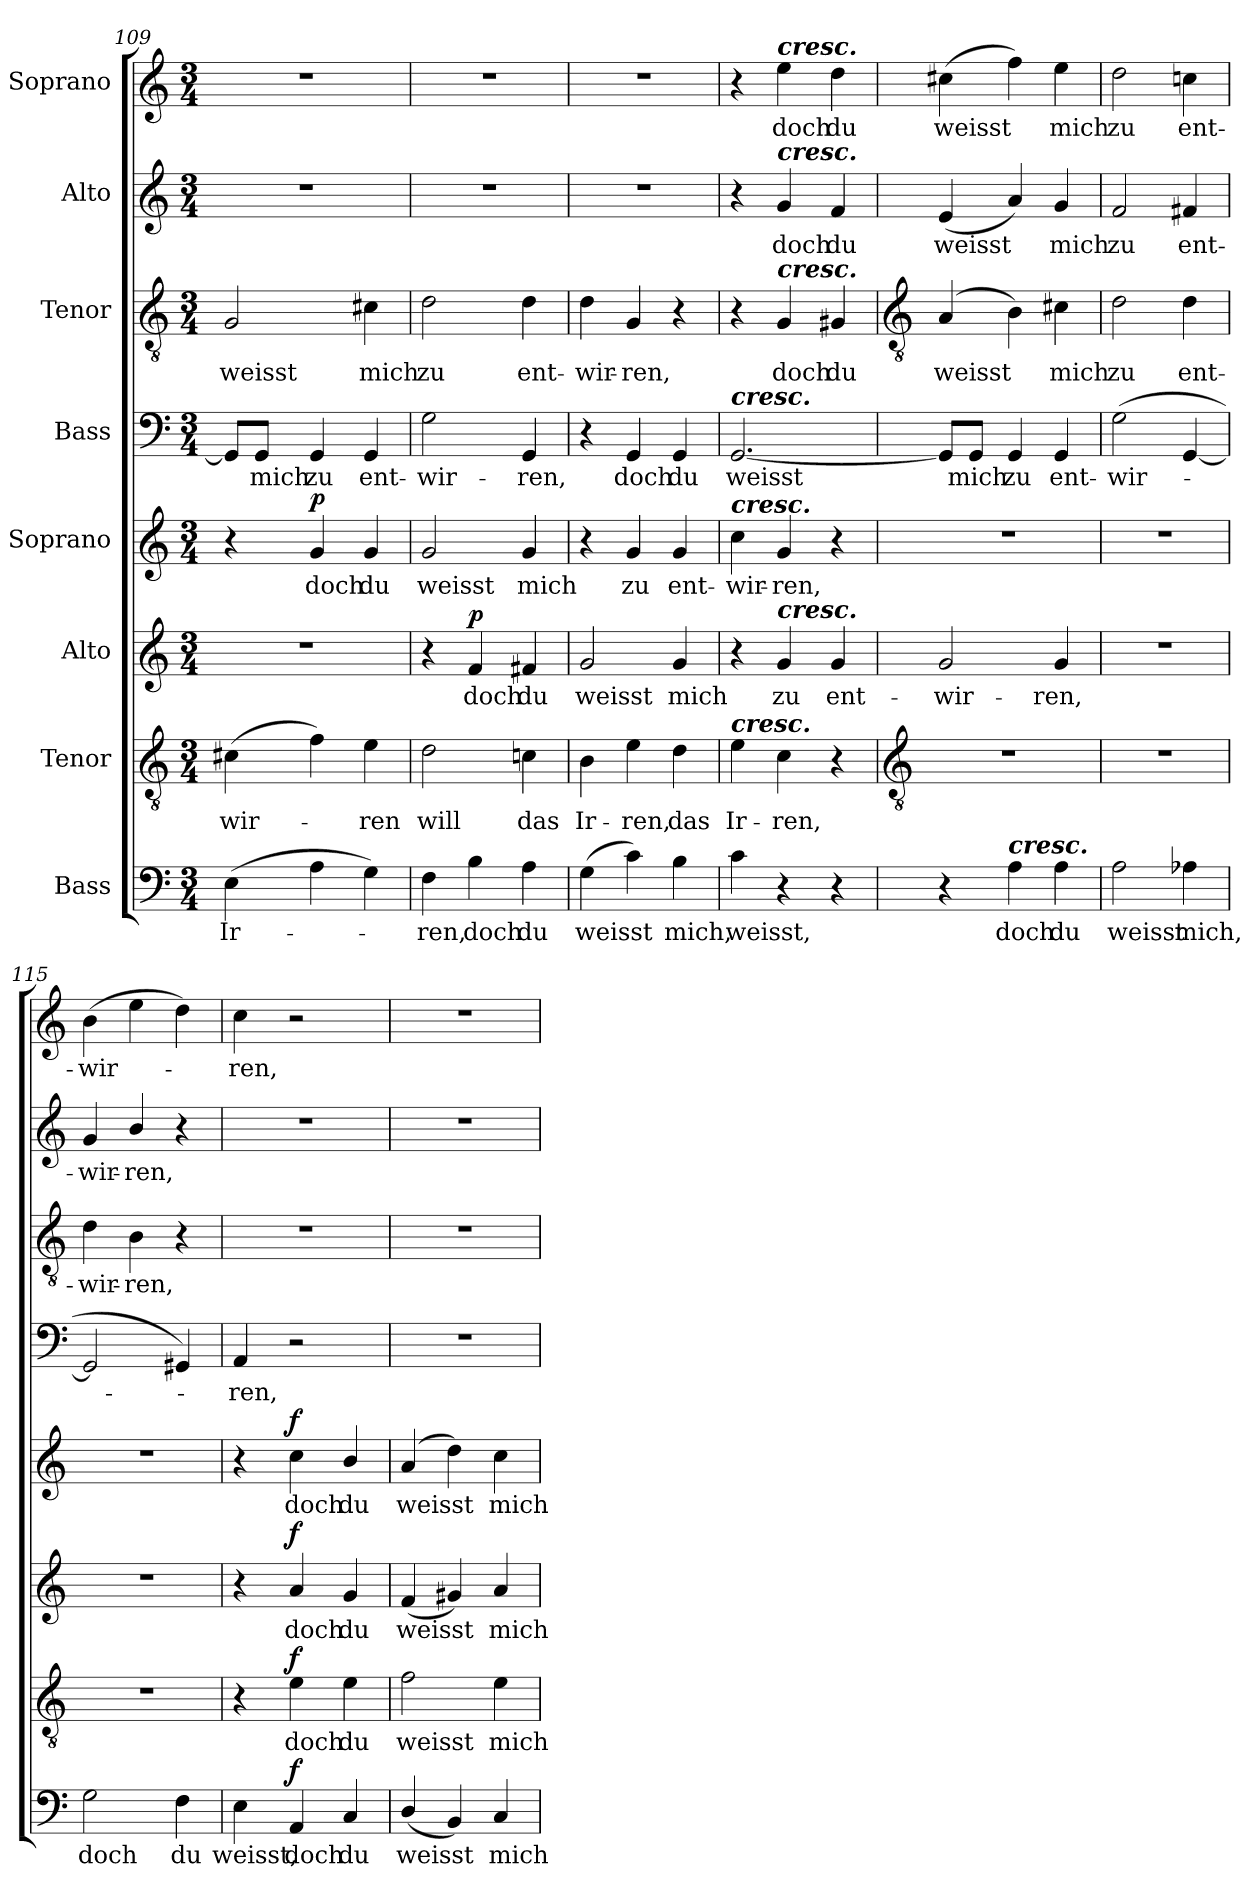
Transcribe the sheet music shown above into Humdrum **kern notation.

**kern	**text	**dynam	**kern	**text	**dynam	**kern	**text	**dynam	**kern	**text	**dynam	**kern	**text	**kern	**text	**kern	**text	**kern	**text
*part8	*part8	*part8	*part7	*part7	*part7	*part6	*part6	*part6	*part5	*part5	*part5	*part4	*part4	*part3	*part3	*part2	*part2	*part1	*part1
*staff8	*staff8	*staff8	*staff7	*staff7	*staff7	*staff6	*staff6	*staff6	*staff5	*staff5	*staff5	*staff4	*staff4	*staff3	*staff3	*staff2	*staff2	*staff1	*staff1
*I"Bass	*	*	*I"Tenor	*	*	*I"Alto	*	*	*I"Soprano	*	*	*I"Bass	*	*I"Tenor	*	*I"Alto	*	*I"Soprano	*
*clefF4	*	*	*clefGv2	*	*	*clefG2	*	*	*clefG2	*	*	*clefF4	*	*clefGv2	*	*clefG2	*	*clefG2	*
*k[]	*	*	*k[]	*	*	*k[]	*	*	*k[]	*	*	*k[]	*	*k[]	*	*k[]	*	*k[]	*
*C:	*	*	*C:	*	*	*C:	*	*	*C:	*	*	*C:	*	*C:	*	*C:	*	*C:	*
*M3/4	*	*	*M3/4	*	*	*M3/4	*	*	*M3/4	*	*	*M3/4	*	*M3/4	*	*M3/4	*	*M3/4	*
=109	=109	=109	=109	=109	=109	=109	=109	=109	=109	=109	=109	=109	=109	=109	=109	=109	=109	=109	=109
!	!LO:LY:b	!	!	!LO:LY:b	!	!LO:N:vis=1	!	!	!	!	!	!	!	!	!LO:LY:b	!LO:N:vis=1	!	!LO:N:vis=1	!
(>4E	Ir-	.	(>4c#X	-wir-	.	2.r	.	.	4r	.	.	8GG/L]	.	2G	weisst	2.r	.	2.r	.
!	!	!	!	!	!	!	!	!	!	!	!	!	!LO:LY:b	!	!	!	!	!	!
.	.	.	.	.	.	.	.	.	.	.	.	8GG/J	mich	.	.	.	.	.	.
!	!	!	!	!	!	!	!	!	!	!LO:LY:b	!LO:DY:b	!	!LO:LY:b	!	!	!	!	!	!
4A	.	.	4f)	.	.	.	.	.	4g	doch	p	4GG	zu	.	.	.	.	.	.
!	!	!	!	!LO:LY:b	!	!	!	!	!	!LO:LY:b	!	!	!LO:LY:b	!	!LO:LY:b	!	!	!	!
4G)	.	.	4e	ren	.	.	.	.	4g	du	.	4GG	ent-	4c#X	mich	.	.	.	.
=110	=110	=110	=110	=110	=110	=110	=110	=110	=110	=110	=110	=110	=110	=110	=110	=110	=110	=110	=110
!	!LO:LY:b	!	!	!LO:LY:b	!	!	!	!	!	!LO:LY:b	!	!	!LO:LY:b	!	!LO:LY:b	!LO:N:vis=1	!	!LO:N:vis=1	!
4F	ren,	.	2d	will	.	4r	.	.	2g	weisst	.	2G	-wir-	2d	zu	2.r	.	2.r	.
!	!LO:LY:b	!	!	!	!	!	!LO:LY:b	!LO:DY:b	!	!	!	!	!	!	!	!	!	!	!
4B	doch	.	.	.	.	4f	doch	p	.	.	.	.	.	.	.	.	.	.	.
!	!LO:LY:b	!	!	!LO:LY:b	!	!	!LO:LY:b	!	!	!LO:LY:b	!	!	!LO:LY:b	!	!LO:LY:b	!	!	!	!
4A	du	.	4cn	das	.	4f#X	du	.	4g	mich	.	4GG	-ren,	4d	ent-	.	.	.	.
=111	=111	=111	=111	=111	=111	=111	=111	=111	=111	=111	=111	=111	=111	=111	=111	=111	=111	=111	=111
!	!LO:LY:b	!	!	!LO:LY:b	!	!	!LO:LY:b	!	!	!	!	!	!	!	!LO:LY:b	!LO:N:vis=1	!	!LO:N:vis=1	!
(>4G	weisst	.	4B	Ir-	.	2g	weisst	.	4r	.	.	4r	.	4d	-wir-	2.r	.	2.r	.
!	!	!	!	!LO:LY:b	!	!	!	!	!	!LO:LY:b	!	!	!LO:LY:b	!	!LO:LY:b	!	!	!	!
4c)	.	.	4e	-ren,	.	.	.	.	4g	zu	.	4GG	doch	4G	-ren,	.	.	.	.
!	!LO:LY:b	!	!	!LO:LY:b	!	!	!LO:LY:b	!	!	!LO:LY:b	!	!	!LO:LY:b	!	!	!	!	!	!
4B	mich,	.	4d	das	.	4g	mich	.	4g	ent-	.	4GG	du	4r	.	.	.	.	.
=112	=112	=112	=112	=112	=112	=112	=112	=112	=112	=112	=112	=112	=112	=112	=112	=112	=112	=112	=112
!	!	!	!	!	!	!	!	!	!	!	!	!LO:TX:a:Bi:t=cresc.	!	!	!	!	!	!	!
!	!	!	!	!	!	!	!	!	!LO:TX:a:Bi:t=cresc.	!	!	!	!	!	!	!	!	!	!
!	!	!	!LO:TX:a:Bi:t=cresc.	!	!	!	!	!	!	!	!	!	!	!	!	!	!	!	!
!	!LO:LY:b	!	!	!LO:LY:b	!	!	!	!	!	!LO:LY:b	!	!	!LO:LY:b	!	!	!	!	!	!
4c	weisst,	.	4e	Ir-	.	4r	.	.	4cc	-wir-	.	[2.GG	weisst	4r	.	4r	.	4r	.
!	!	!	!	!	!	!	!	!	!	!	!	!	!	!	!	!	!	!LO:TX:a:Bi:t=cresc.	!
!	!	!	!	!	!	!	!	!	!	!	!	!	!	!	!	!LO:TX:a:Bi:t=cresc.	!	!	!
!	!	!	!	!	!	!	!	!	!	!	!	!	!	!LO:TX:a:Bi:t=cresc.	!	!	!	!	!
!	!	!	!	!	!	!LO:TX:a:Bi:t=cresc.	!	!	!	!	!	!	!	!	!	!	!	!	!
!	!	!	!	!LO:LY:b	!	!	!LO:LY:b	!	!	!LO:LY:b	!	!	!	!	!LO:LY:b	!	!LO:LY:b	!	!LO:LY:b
4r	.	.	4c	-ren,	.	4g	zu	.	4g	-ren,	.	.	.	4G	doch	4g	doch	4ee	doch
!	!	!	!	!	!	!	!LO:LY:b	!	!	!	!	!	!	!	!LO:LY:b	!	!LO:LY:b	!	!LO:LY:b
4r	.	.	4r	.	.	4g	ent-	.	4r	.	.	.	.	4G#X	du	4f	du	4dd	du
!!LO:LB:g=z
=113	=113	=113	=113	=113	=113	=113	=113	=113	=113	=113	=113	=113	=113	=113	=113	=113	=113	=113	=113
*	*	*	*clefGv2	*	*	*	*	*	*	*	*	*	*	*clefGv2	*	*	*	*	*
!	!	!	!LO:N:vis=1	!	!	!	!LO:LY:b	!	!LO:N:vis=1	!	!	!	!	!	!LO:LY:b	!	!LO:LY:b	!	!LO:LY:b
4r	.	.	2.r	.	.	2g	-wir-	.	2.r	.	.	8GG/L]	.	(<4A	weisst	(<4e	weisst	(>4cc#X	weisst
!	!	!	!	!	!	!	!	!	!	!	!	!	!LO:LY:b	!	!	!	!	!	!
.	.	.	.	.	.	.	.	.	.	.	.	8GG/J	mich	.	.	.	.	.	.
!LO:TX:a:Bi:t=cresc.	!	!	!	!	!	!	!	!	!	!	!	!	!	!	!	!	!	!	!
!	!LO:LY:b	!	!	!	!	!	!	!	!	!	!	!	!LO:LY:b	!	!	!	!	!	!
4A	doch	.	.	.	.	.	.	.	.	.	.	4GG	zu	4B)	.	4a)	.	4ff)	.
!	!LO:LY:b	!	!	!	!	!	!LO:LY:b	!	!	!	!	!	!LO:LY:b	!	!LO:LY:b	!	!LO:LY:b	!	!LO:LY:b
4A	du	.	.	.	.	4g	-ren,	.	.	.	.	4GG	ent-	4c#X	mich	4g	mich	4ee	mich
=114	=114	=114	=114	=114	=114	=114	=114	=114	=114	=114	=114	=114	=114	=114	=114	=114	=114	=114	=114
!	!LO:LY:b	!	!LO:N:vis=1	!	!	!LO:N:vis=1	!	!	!LO:N:vis=1	!	!	!	!LO:LY:b	!	!LO:LY:b	!	!LO:LY:b	!	!LO:LY:b
2A	weisst	.	2.r	.	.	2.r	.	.	2.r	.	.	(>2G	-wir-	2d	zu	2f	zu	2dd	zu
!	!LO:LY:b	!	!	!	!	!	!	!	!	!	!	!	!	!	!LO:LY:b	!	!LO:LY:b	!	!LO:LY:b
4A-X	mich,	.	.	.	.	.	.	.	.	.	.	[4GG	.	4d	ent-	4f#X	ent-	4ccn	ent-
=115	=115	=115	=115	=115	=115	=115	=115	=115	=115	=115	=115	=115	=115	=115	=115	=115	=115	=115	=115
!	!LO:LY:b	!	!LO:N:vis=1	!	!	!LO:N:vis=1	!	!	!LO:N:vis=1	!	!	!	!	!	!LO:LY:b	!	!LO:LY:b	!	!LO:LY:b
2G	doch	.	2.r	.	.	2.r	.	.	2.r	.	.	2GG]	.	4d	-wir-	4g	-wir-	(>4b	-wir-
!	!	!	!	!	!	!	!	!	!	!	!	!	!	!	!LO:LY:b	!	!LO:LY:b	!	!
.	.	.	.	.	.	.	.	.	.	.	.	.	.	4B	-ren,	4b/	-ren,	4ee	.
!	!LO:LY:b	!	!	!	!	!	!	!	!	!	!	!	!	!	!	!	!	!	!
4F	du	.	.	.	.	.	.	.	.	.	.	4GG#X)	.	4r	.	4r	.	4dd)	.
=116	=116	=116	=116	=116	=116	=116	=116	=116	=116	=116	=116	=116	=116	=116	=116	=116	=116	=116	=116
!	!LO:LY:b	!	!	!	!	!	!	!	!	!	!	!	!LO:LY:b	!LO:N:vis=1	!	!LO:N:vis=1	!	!	!LO:LY:b
4E	weisst,	.	4r	.	.	4r	.	.	4r	.	.	4AA	ren,	2.r	.	2.r	.	4cc	ren,
!	!LO:LY:b	!LO:DY:b	!	!LO:LY:b	!LO:DY:b	!	!LO:LY:b	!LO:DY:b	!	!LO:LY:b	!LO:DY:b	!	!	!	!	!	!	!	!
4AA	doch	f	4e	doch	f	4a	doch	f	4cc	doch	f	2r	.	.	.	.	.	2r	.
!	!LO:LY:b	!	!	!LO:LY:b	!	!	!LO:LY:b	!	!	!LO:LY:b	!	!	!	!	!	!	!	!	!
4C	du	.	4e	du	.	4g	du	.	4b/	du	.	.	.	.	.	.	.	.	.
=117	=117	=117	=117	=117	=117	=117	=117	=117	=117	=117	=117	=117	=117	=117	=117	=117	=117	=117	=117
!	!LO:LY:b	!	!	!LO:LY:b	!	!	!LO:LY:b	!	!	!LO:LY:b	!	!LO:N:vis=1	!	!LO:N:vis=1	!	!LO:N:vis=1	!	!LO:N:vis=1	!
(<4D/	weisst	.	2f	weisst	.	(<4f	weisst	.	(<4a	weisst	.	2.r	.	2.r	.	2.r	.	2.r	.
4BB)	.	.	.	.	.	4g#X)	.	.	4dd)	.	.	.	.	.	.	.	.	.	.
!	!LO:LY:b	!	!	!LO:LY:b	!	!	!LO:LY:b	!	!	!LO:LY:b	!	!	!	!	!	!	!	!	!
4C	mich	.	4e	mich	.	4a	mich	.	4cc	mich	.	.	.	.	.	.	.	.	.
=	=	=	=	=	=	=	=	=	=	=	=	=	=	=	=	=	=	=	=
*-	*-	*-	*-	*-	*-	*-	*-	*-	*-	*-	*-	*-	*-	*-	*-	*-	*-	*-	*-
